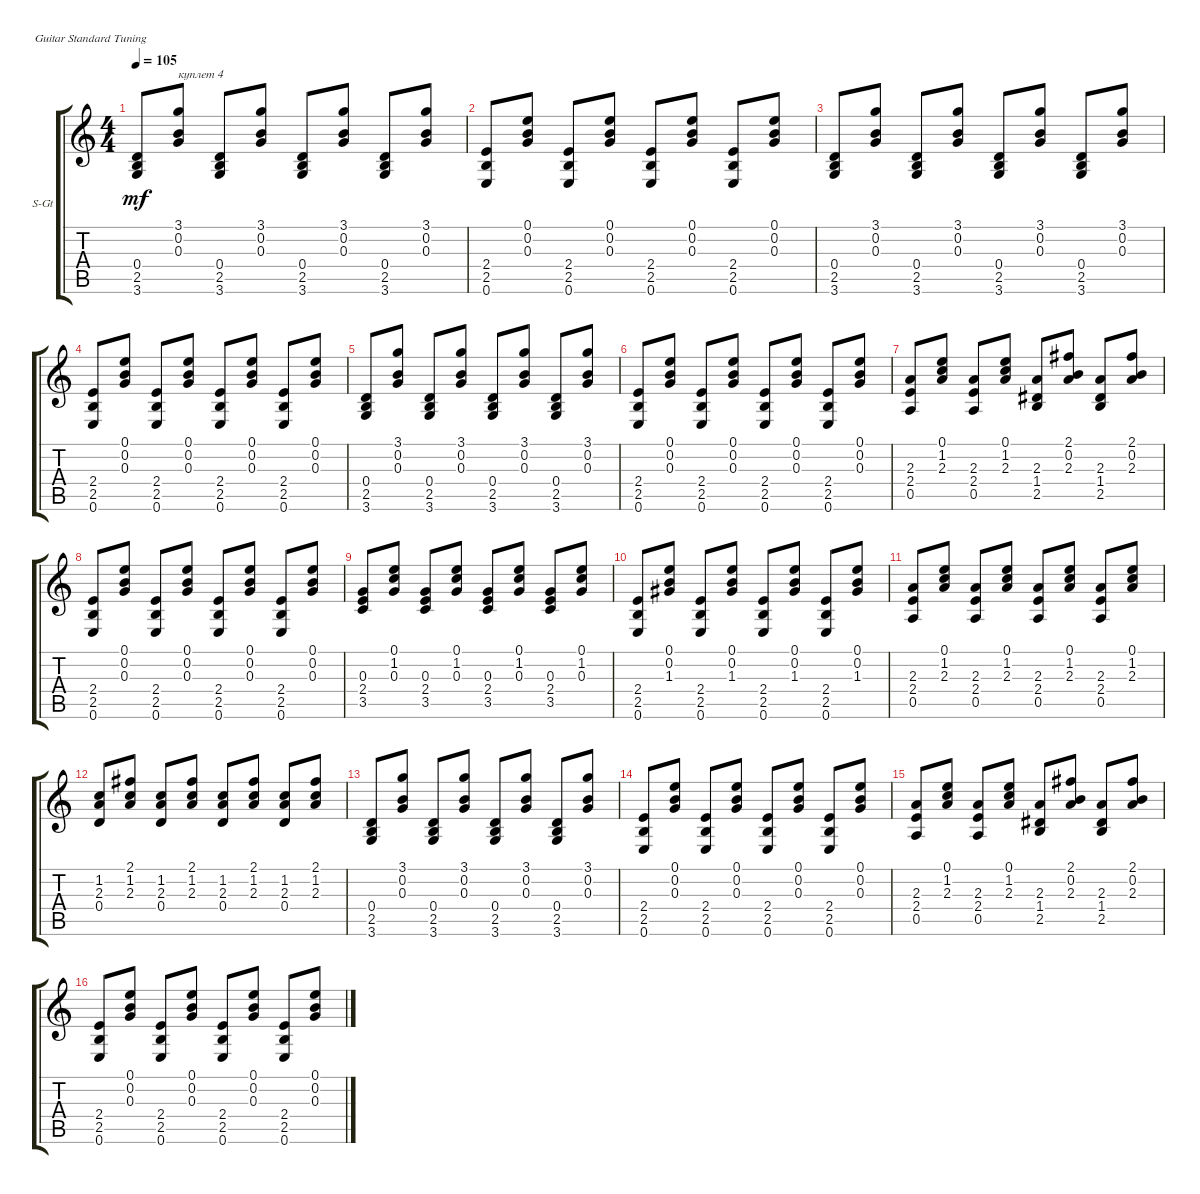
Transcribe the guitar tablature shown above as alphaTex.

\defaultSystemsLayout 4
\bracketExtendMode groupsimilarinstruments
\firstSystemTrackNameOrientation horizontal
\otherSystemsTrackNameOrientation horizontal
\track ("Steel Guitar" "S-Gt") {instrument acousticguitarsteel}
\staff {score tabs}
\tuning (E4 B3 G3 D3 A2 E2)
\ts (4 4)
\tempo 105
\clef g2
\ks c
(3.6 2.5 0.4).8{dy mf} (3.1 0.2 0.3).8{txt "куплет 4"} (3.6 2.5 0.4).8 (3.1 0.2 0.3).8 (3.6 2.5 0.4).8 (3.1 0.2 0.3).8 (3.6 2.5 0.4).8 (3.1 0.2 0.3).8 |
(0.6 2.5 2.4).8 (0.3 0.2 0.1).8 (0.6 2.5 2.4).8 (0.3 0.2 0.1).8 (0.6 2.5 2.4).8 (0.3 0.2 0.1).8 (0.6 2.5 2.4).8 (0.3 0.2 0.1).8 |
(3.6 2.5 0.4).8 (3.1 0.2 0.3).8 (3.6 2.5 0.4).8 (3.1 0.2 0.3).8 (3.6 2.5 0.4).8 (3.1 0.2 0.3).8 (3.6 2.5 0.4).8 (3.1 0.2 0.3).8 |
(0.6 2.5 2.4).8 (0.3 0.2 0.1).8 (0.6 2.5 2.4).8 (0.3 0.2 0.1).8 (0.6 2.5 2.4).8 (0.3 0.2 0.1).8 (0.6 2.5 2.4).8 (0.3 0.2 0.1).8 |
(3.6 2.5 0.4).8 (3.1 0.2 0.3).8 (3.6 2.5 0.4).8 (3.1 0.2 0.3).8 (3.6 2.5 0.4).8 (3.1 0.2 0.3).8 (3.6 2.5 0.4).8 (3.1 0.2 0.3).8 |
(0.6 2.5 2.4).8 (0.3 0.2 0.1).8 (0.6 2.5 2.4).8 (0.3 0.2 0.1).8 (0.6 2.5 2.4).8 (0.3 0.2 0.1).8 (0.6 2.5 2.4).8 (0.3 0.2 0.1).8 |
(0.5 2.4 2.3).8 (2.3 1.2 0.1).8 (0.5 2.4 2.3).8 (2.3 1.2 0.1).8 (2.5 1.4 2.3).8 (2.3 2.1 0.2).8 (2.5 1.4 2.3).8 (2.3 2.1 0.2).8 |
(0.6 2.5 2.4).8 (0.3 0.2 0.1).8 (0.6 2.5 2.4).8 (0.3 0.2 0.1).8 (0.6 2.5 2.4).8 (0.3 0.2 0.1).8 (0.6 2.5 2.4).8 (0.3 0.2 0.1).8 |
(3.5 2.4 0.3).8 (0.3 1.2 0.1).8 (3.5 2.4 0.3).8 (0.3 1.2 0.1).8 (3.5 2.4 0.3).8 (0.3 1.2 0.1).8 (3.5 2.4 0.3).8 (0.3 1.2 0.1).8 |
(0.6 2.5 2.4).8 (1.3 0.2 0.1).8 (0.6 2.5 2.4).8 (1.3 0.2 0.1).8 (0.6 2.5 2.4).8 (1.3 0.2 0.1).8 (0.6 2.5 2.4).8 (1.3 0.2 0.1).8 |
(0.5 2.4 2.3).8 (2.3 1.2 0.1).8 (0.5 2.4 2.3).8 (2.3 1.2 0.1).8 (0.5 2.4 2.3).8 (2.3 1.2 0.1).8 (0.5 2.4 2.3).8 (2.3 1.2 0.1).8 |
(0.4 2.3 1.2).8 (1.2 2.1 2.3).8 (0.4 2.3 1.2).8 (1.2 2.1 2.3).8 (0.4 2.3 1.2).8 (1.2 2.1 2.3).8 (0.4 2.3 1.2).8 (1.2 2.1 2.3).8 |
(3.6 2.5 0.4).8 (3.1 0.2 0.3).8 (3.6 2.5 0.4).8 (3.1 0.2 0.3).8 (3.6 2.5 0.4).8 (3.1 0.2 0.3).8 (3.6 2.5 0.4).8 (3.1 0.2 0.3).8 |
(0.6 2.5 2.4).8 (0.3 0.2 0.1).8 (0.6 2.5 2.4).8 (0.3 0.2 0.1).8 (0.6 2.5 2.4).8 (0.3 0.2 0.1).8 (0.6 2.5 2.4).8 (0.3 0.2 0.1).8 |
(0.5 2.4 2.3).8 (2.3 1.2 0.1).8 (0.5 2.4 2.3).8 (2.3 1.2 0.1).8 (2.5 1.4 2.3).8 (2.3 2.1 0.2).8 (2.5 1.4 2.3).8 (2.3 2.1 0.2).8 |
(0.6 2.5 2.4).8 (0.3 0.2 0.1).8 (0.6 2.5 2.4).8 (0.3 0.2 0.1).8 (0.6 2.5 2.4).8 (0.3 0.2 0.1).8 (0.6 2.5 2.4).8 (0.3 0.2 0.1).8
